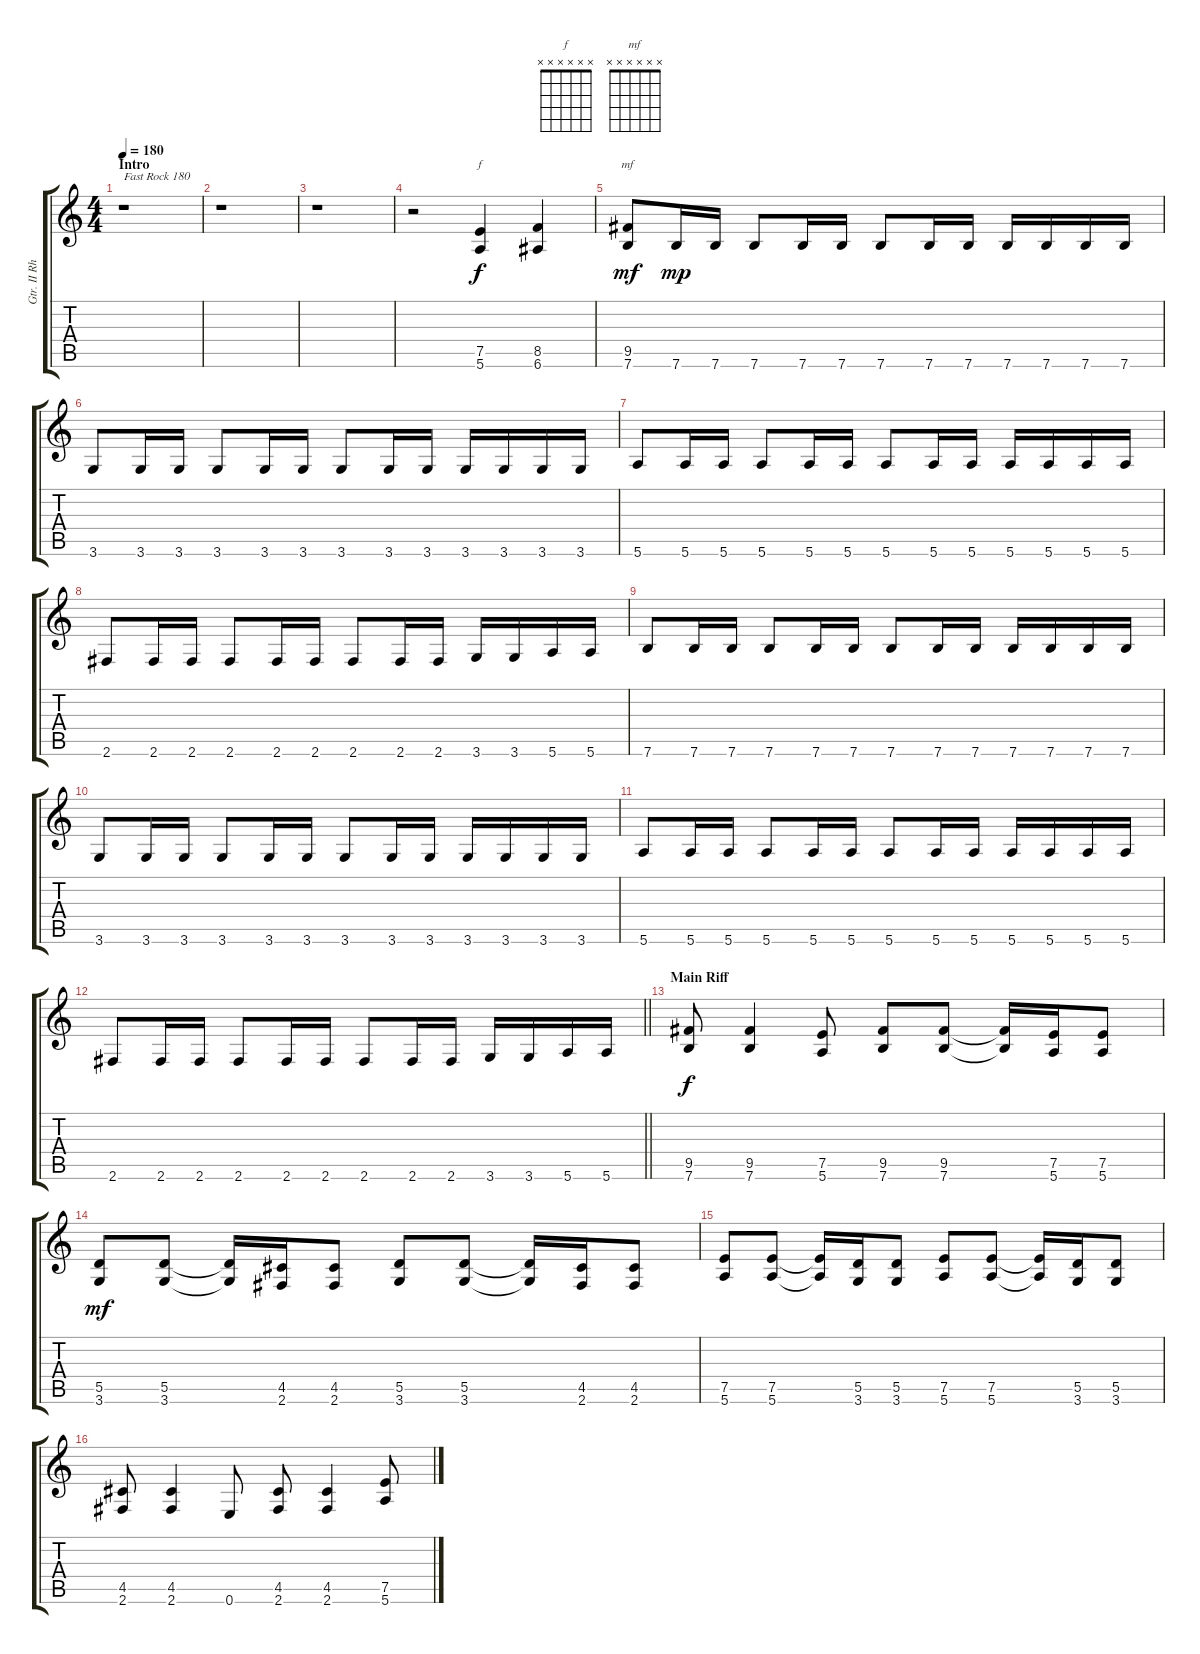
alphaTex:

\track ("Gtr. II Rhytm" "Gtr. II Rh") {instrument overdrivenguitar}
\staff {score tabs}
\tuning (E4 B3 G3 D3 A2 E2) {hide}
\chord ("f" x x x x x x)
\chord ("mf" x x x x x x)
\ts (4 4)
\section ("" "Intro")
\tempo 180
\clef g2
\ks c
r.1{txt "Fast Rock 180" dy f instrument overdrivenguitar} |
r.1 |
r.1 |
r.2 (7.5 5.6).4{ch "f"} (8.5 6.6).4 |
(9.5 7.6).8{ch "mf" dy mf} 7.6.16{dy mp} 7.6.16 7.6.8 7.6.16 7.6.16 7.6.8 7.6.16 7.6.16 7.6.16 7.6.16 7.6.16 7.6.16 |
3.6.8 3.6.16 3.6.16 3.6.8 3.6.16 3.6.16 3.6.8 3.6.16 3.6.16 3.6.16 3.6.16 3.6.16 3.6.16 |
5.6.8 5.6.16 5.6.16 5.6.8 5.6.16 5.6.16 5.6.8 5.6.16 5.6.16 5.6.16 5.6.16 5.6.16 5.6.16 |
2.6.8 2.6.16 2.6.16 2.6.8 2.6.16 2.6.16 2.6.8 2.6.16 2.6.16 3.6.16 3.6.16 5.6.16 5.6.16 |
7.6.8 7.6.16 7.6.16 7.6.8 7.6.16 7.6.16 7.6.8 7.6.16 7.6.16 7.6.16 7.6.16 7.6.16 7.6.16 |
3.6.8 3.6.16 3.6.16 3.6.8 3.6.16 3.6.16 3.6.8 3.6.16 3.6.16 3.6.16 3.6.16 3.6.16 3.6.16 |
5.6.8 5.6.16 5.6.16 5.6.8 5.6.16 5.6.16 5.6.8 5.6.16 5.6.16 5.6.16 5.6.16 5.6.16 5.6.16 |
\barLineRight lightlight
2.6.8 2.6.16 2.6.16 2.6.8 2.6.16 2.6.16 2.6.8 2.6.16 2.6.16 3.6.16 3.6.16 5.6.16 5.6.16 |
\section ("" "Main Riff")
(9.5 7.6).8{dy f} (9.5 7.6).4 (7.5 5.6).8 (9.5 7.6).8 (9.5 7.6).8 (9.5{t} 7.6{t}).16 (7.5 5.6).16 (7.5 5.6).8 |
(5.5 3.6).8{dy mf} (5.5 3.6).8 (5.5{t} 3.6{t}).16 (4.5 2.6).16 (4.5 2.6).8 (5.5 3.6).8 (5.5 3.6).8 (5.5{t} 3.6{t}).16 (4.5 2.6).16 (4.5 2.6).8 |
(7.5 5.6).8 (7.5 5.6).8 (7.5{t} 5.6{t}).16 (5.5 3.6).16 (5.5 3.6).8 (7.5 5.6).8 (7.5 5.6).8 (7.5{t} 5.6{t}).16 (5.5 3.6).16 (5.5 3.6).8 |
(4.5 2.6).8 (4.5 2.6).4 0.6.8 (4.5 2.6).8 (4.5 2.6).4 (7.5 5.6).8
